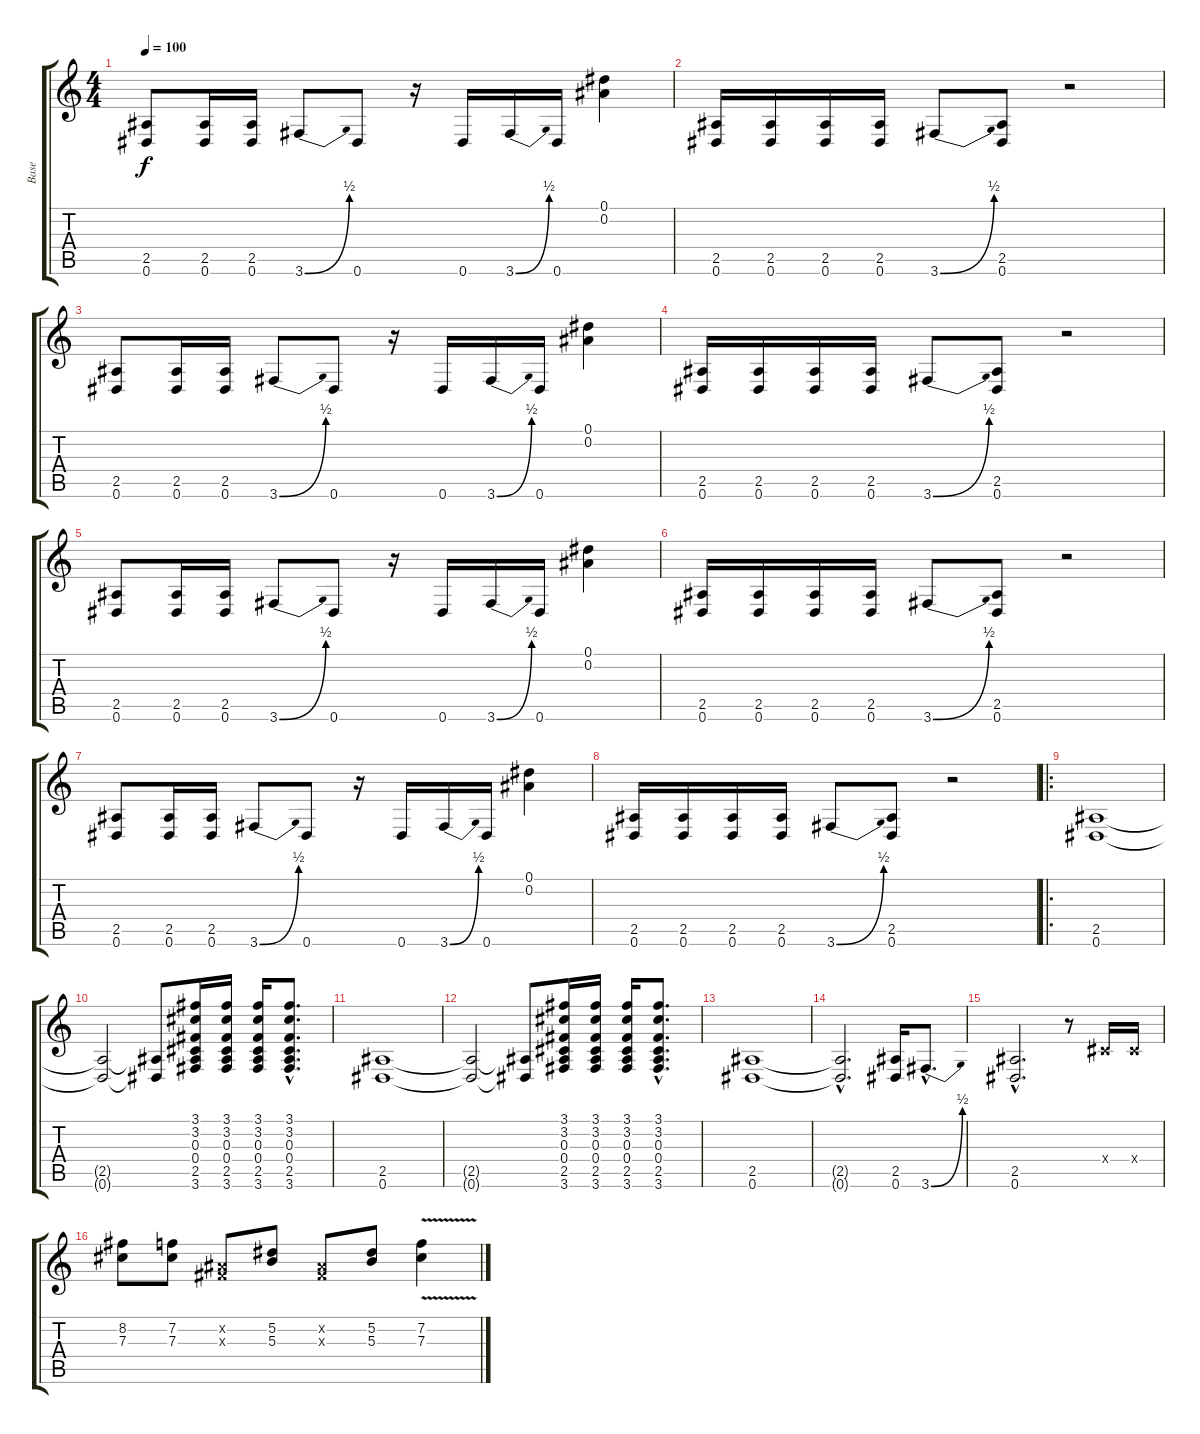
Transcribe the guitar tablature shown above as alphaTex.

\track ("Base" "Base") {instrument distortionguitar}
\staff {score tabs}
\tuning (Eb4 Bb3 Gb3 Db3 Ab2 Eb2) {hide}
\ts (4 4)
\tempo 100
\clef g2
\ks c
(2.5 0.6).8{dy f instrument distortionguitar} (2.5 0.6).16 (2.5 0.6).16 3.6{be (bend 0 0 60 2)}.8 0.6.8 r.16 0.6.16 3.6{be (bend 0 0 60 2)}.16 0.6.16 (0.1 0.2).4 |
(2.5 0.6).16 (2.5 0.6).16 (2.5 0.6).16 (2.5 0.6).16 3.6{be (bend 0 0 60 2)}.8 (2.5 0.6).8 r.2 |
(2.5 0.6).8 (2.5 0.6).16 (2.5 0.6).16 3.6{be (bend 0 0 60 2)}.8 0.6.8 r.16 0.6.16 3.6{be (bend 0 0 60 2)}.16 0.6.16 (0.1 0.2).4 |
(2.5 0.6).16 (2.5 0.6).16 (2.5 0.6).16 (2.5 0.6).16 3.6{be (bend 0 0 60 2)}.8 (2.5 0.6).8 r.2 |
(2.5 0.6).8 (2.5 0.6).16 (2.5 0.6).16 3.6{be (bend 0 0 60 2)}.8 0.6.8 r.16 0.6.16 3.6{be (bend 0 0 60 2)}.16 0.6.16 (0.1 0.2).4 |
(2.5 0.6).16 (2.5 0.6).16 (2.5 0.6).16 (2.5 0.6).16 3.6{be (bend 0 0 60 2)}.8 (2.5 0.6).8 r.2 |
(2.5 0.6).8 (2.5 0.6).16 (2.5 0.6).16 3.6{be (bend 0 0 60 2)}.8 0.6.8 r.16 0.6.16 3.6{be (bend 0 0 60 2)}.16 0.6.16 (0.1 0.2).4 |
(2.5 0.6).16 (2.5 0.6).16 (2.5 0.6).16 (2.5 0.6).16 3.6{be (bend 0 0 60 2)}.8 (2.5 0.6).8 r.2 |
\ro
(2.5 0.6).1 |
(2.5{t} 0.6{t}).2 (2.5{t} 0.6{t}).8 (3.1 3.2 0.3 0.4 2.5 3.6).16 (3.1 3.2 0.3 0.4 2.5 3.6).16 (3.1 3.2 0.3 0.4 2.5 3.6).16 (3.1{hac} 3.2{hac} 0.3{hac} 0.4{hac} 2.5{hac} 3.6{hac}).8{d} |
(2.5 0.6).1 |
(2.5{t} 0.6{t}).2 (2.5{t} 0.6{t}).8 (3.1 3.2 0.3 0.4 2.5 3.6).16 (3.1 3.2 0.3 0.4 2.5 3.6).16 (3.1 3.2 0.3 0.4 2.5 3.6).16 (3.1{hac} 3.2{hac} 0.3{hac} 0.4{hac} 2.5{hac} 3.6{hac}).8{d} |
(2.5 0.6).1 |
(2.5{hac t} 0.6{hac t}).2{d} (2.5 0.6).16 3.6{be (bend 0 0 60 2) hac}.8{d} |
(2.5{hac} 0.6{hac}).2{d} r.8 0.4{x}.16 0.4{x}.16 |
(8.2 7.3).8 (7.2 7.3).8 (0.2{x} 0.3{x}).8 (5.2 5.3).8 (0.2{x} 0.3{x}).8 (5.2 5.3).8 (7.2{v} 7.3).4
